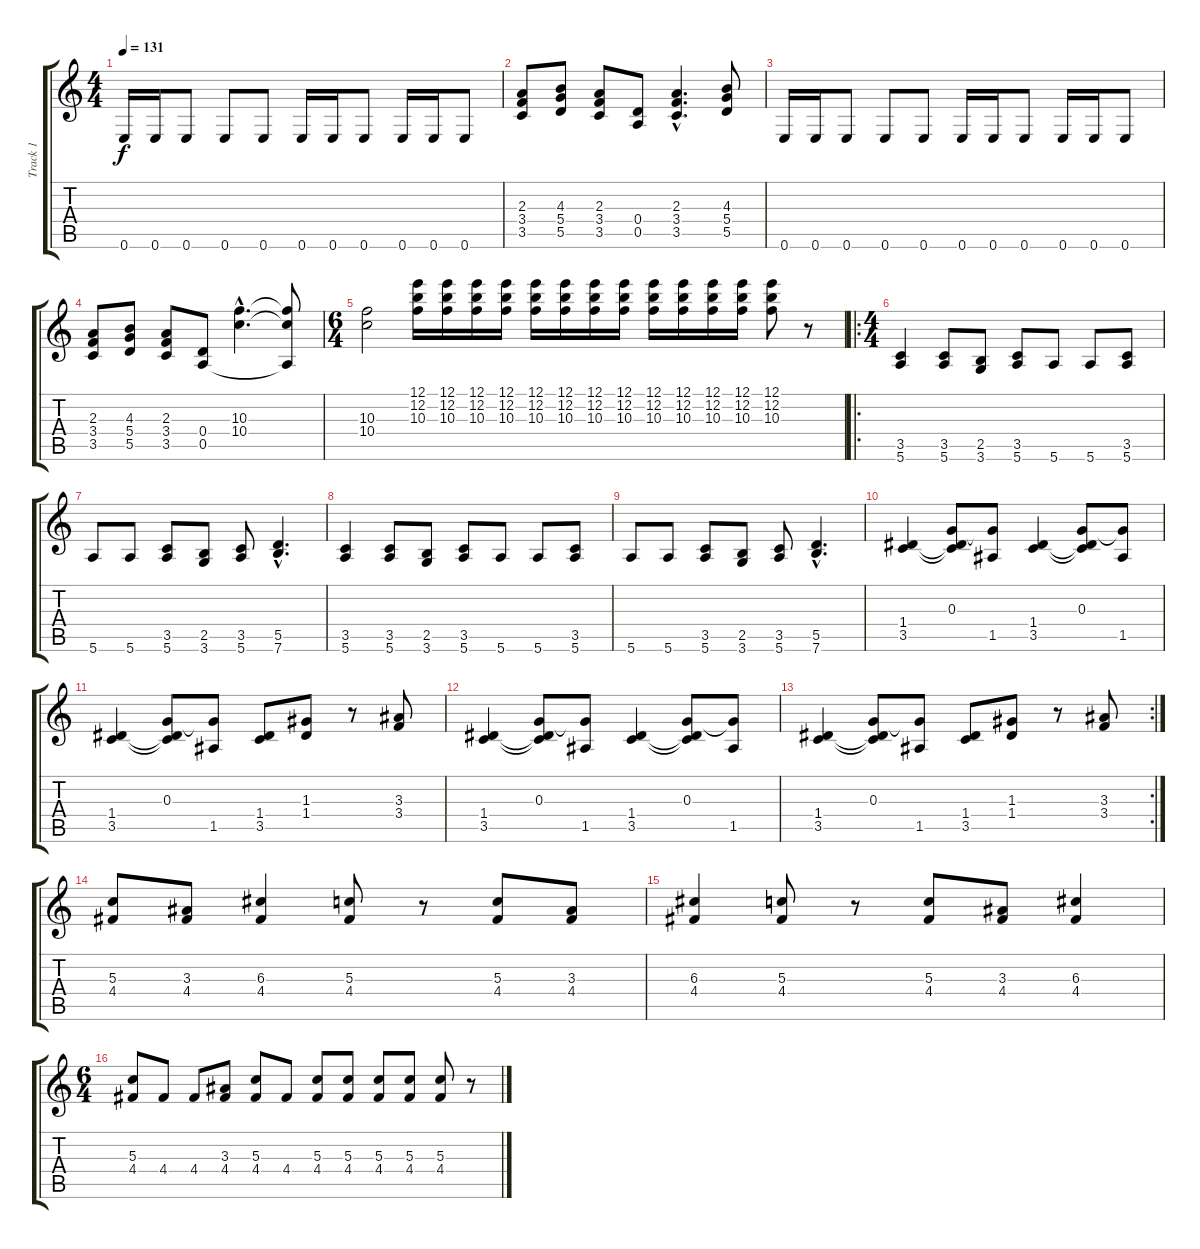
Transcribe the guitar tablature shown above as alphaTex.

\track ("Track 1" "Track 1") {instrument distortionguitar}
\staff {score tabs}
\tuning (E4 B3 G3 D3 A2 E2) {hide}
\ts (4 4)
\tempo 131
\clef g2
\ks c
0.6.16{dy f} 0.6.16 0.6.8 0.6.8 0.6.8 0.6.16 0.6.16 0.6.8 0.6.16 0.6.16 0.6.8 |
(2.3 3.4 3.5).8 (4.3 5.4 5.5).8 (2.3 3.4 3.5).8 (0.4 0.5).8 (2.3{hac} 3.4{hac} 3.5{hac}).4{d} (4.3 5.4 5.5).8 |
0.6.16 0.6.16 0.6.8 0.6.8 0.6.8 0.6.16 0.6.16 0.6.8 0.6.16 0.6.16 0.6.8 |
(2.3 3.4 3.5).8 (4.3 5.4 5.5).8 (2.3 3.4 3.5).8 (0.4 0.5).8 (10.3{hac} 10.4{hac}).4{d} (10.3{t} 10.4{t} 0.5{t}).8 |
\ts (6 4)
(10.3 10.4).2 (12.1 12.2 10.3).16 (12.1 12.2 10.3).16 (12.1 12.2 10.3).16 (12.1 12.2 10.3).16 (12.1 12.2 10.3).16 (12.1 12.2 10.3).16 (12.1 12.2 10.3).16 (12.1 12.2 10.3).16 (12.1 12.2 10.3).16 (12.1 12.2 10.3).16 (12.1 12.2 10.3).16 (12.1 12.2 10.3).16 (12.1 12.2 10.3).8 r.8 |
\ro
\ts (4 4)
(3.5 5.6).4 (3.5 5.6).8 (2.5 3.6).8 (3.5 5.6).8 5.6.8 5.6.8 (3.5 5.6).8 |
5.6.8 5.6.8 (3.5 5.6).8 (2.5 3.6).8 (3.5 5.6).8 (5.5{hac} 7.6{hac}).4{d} |
(3.5 5.6).4 (3.5 5.6).8 (2.5 3.6).8 (3.5 5.6).8 5.6.8 5.6.8 (3.5 5.6).8 |
5.6.8 5.6.8 (3.5 5.6).8 (2.5 3.6).8 (3.5 5.6).8 (5.5{hac} 7.6{hac}).4{d} |
(1.4 3.5).4 (0.3 1.4{t} 3.5{t}).8 (0.3{t} 1.5).8 (1.4 3.5).4 (0.3 1.4{t} 3.5{t}).8 (0.3{t} 1.5).8 |
(1.4 3.5).4 (0.3 1.4{t} 3.5{t}).8 (0.3{t} 1.5).8 (1.4 3.5).8 (1.3 1.4).8 r.8 (3.3 3.4).8 |
(1.4 3.5).4 (0.3 1.4{t} 3.5{t}).8 (0.3{t} 1.5).8 (1.4 3.5).4 (0.3 1.4{t} 3.5{t}).8 (0.3{t} 1.5).8 |
\rc 2
(1.4 3.5).4 (0.3 1.4{t} 3.5{t}).8 (0.3{t} 1.5).8 (1.4 3.5).8 (1.3 1.4).8 r.8 (3.3 3.4).8 |
(5.3 4.4).8 (3.3 4.4).8 (6.3 4.4).4 (5.3 4.4).8 r.8 (5.3 4.4).8 (3.3 4.4).8 |
(6.3 4.4).4 (5.3 4.4).8 r.8 (5.3 4.4).8 (3.3 4.4).8 (6.3 4.4).4 |
\ts (6 4)
(5.3 4.4).8 4.4.8 4.4.8 (3.3 4.4).8 (5.3 4.4).8 4.4.8 (5.3 4.4).8 (5.3 4.4).8 (5.3 4.4).8 (5.3 4.4).8 (5.3 4.4).8 r.8
